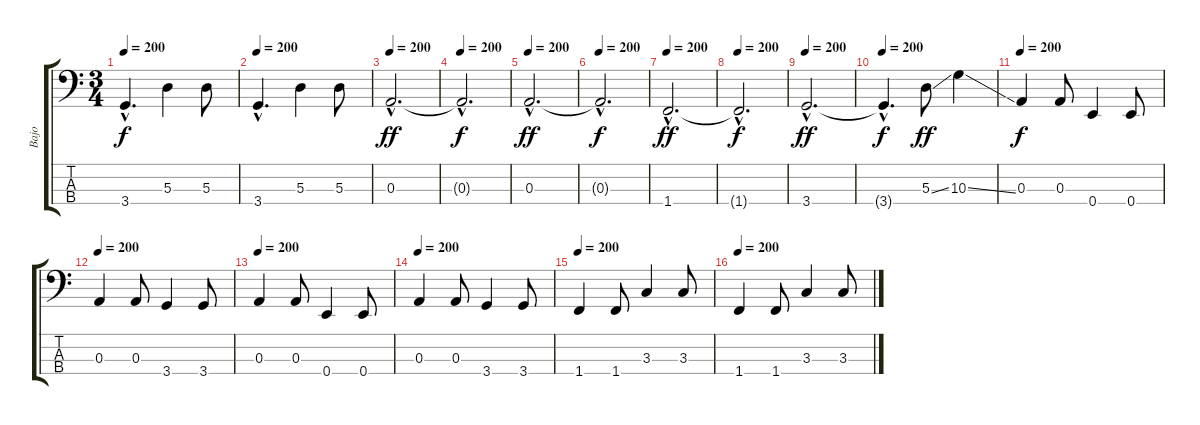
\track ("Bajo" "Bajo") {instrument electricbassfinger}
\staff {score tabs}
\tuning (G2 D2 A1 E1) {hide}
\ts (3 4)
\tempo 200
\clef f4
\ks c
3.4{hac}.4{d dy f} 5.3.4 5.3.8 |
\tempo 200
3.4{hac}.4{d} 5.3.4 5.3.8 |
\tempo 200
0.3{hac}.2{d dy ff} |
\tempo 200
0.3{hac t}.2{d dy f} |
\tempo 200
0.3{hac}.2{d dy ff} |
\tempo 200
0.3{hac t}.2{d dy f} |
\tempo 200
1.4{hac}.2{d dy ff} |
\tempo 200
1.4{hac t}.2{d dy f} |
\tempo 200
3.4{hac}.2{d dy ff} |
\tempo 200
3.4{hac t}.4{d dy f} 5.3{ss}.8{dy ff} 10.3{ss}.4 |
\tempo 200
0.3.4{dy f} 0.3.8 0.4.4 0.4.8 |
\tempo 200
0.3.4 0.3.8 3.4.4 3.4.8 |
\tempo 200
0.3.4 0.3.8 0.4.4 0.4.8 |
\tempo 200
0.3.4 0.3.8 3.4.4 3.4.8 |
\tempo 200
1.4.4 1.4.8 3.3.4 3.3.8 |
\tempo 200
1.4.4 1.4.8 3.3.4 3.3.8
